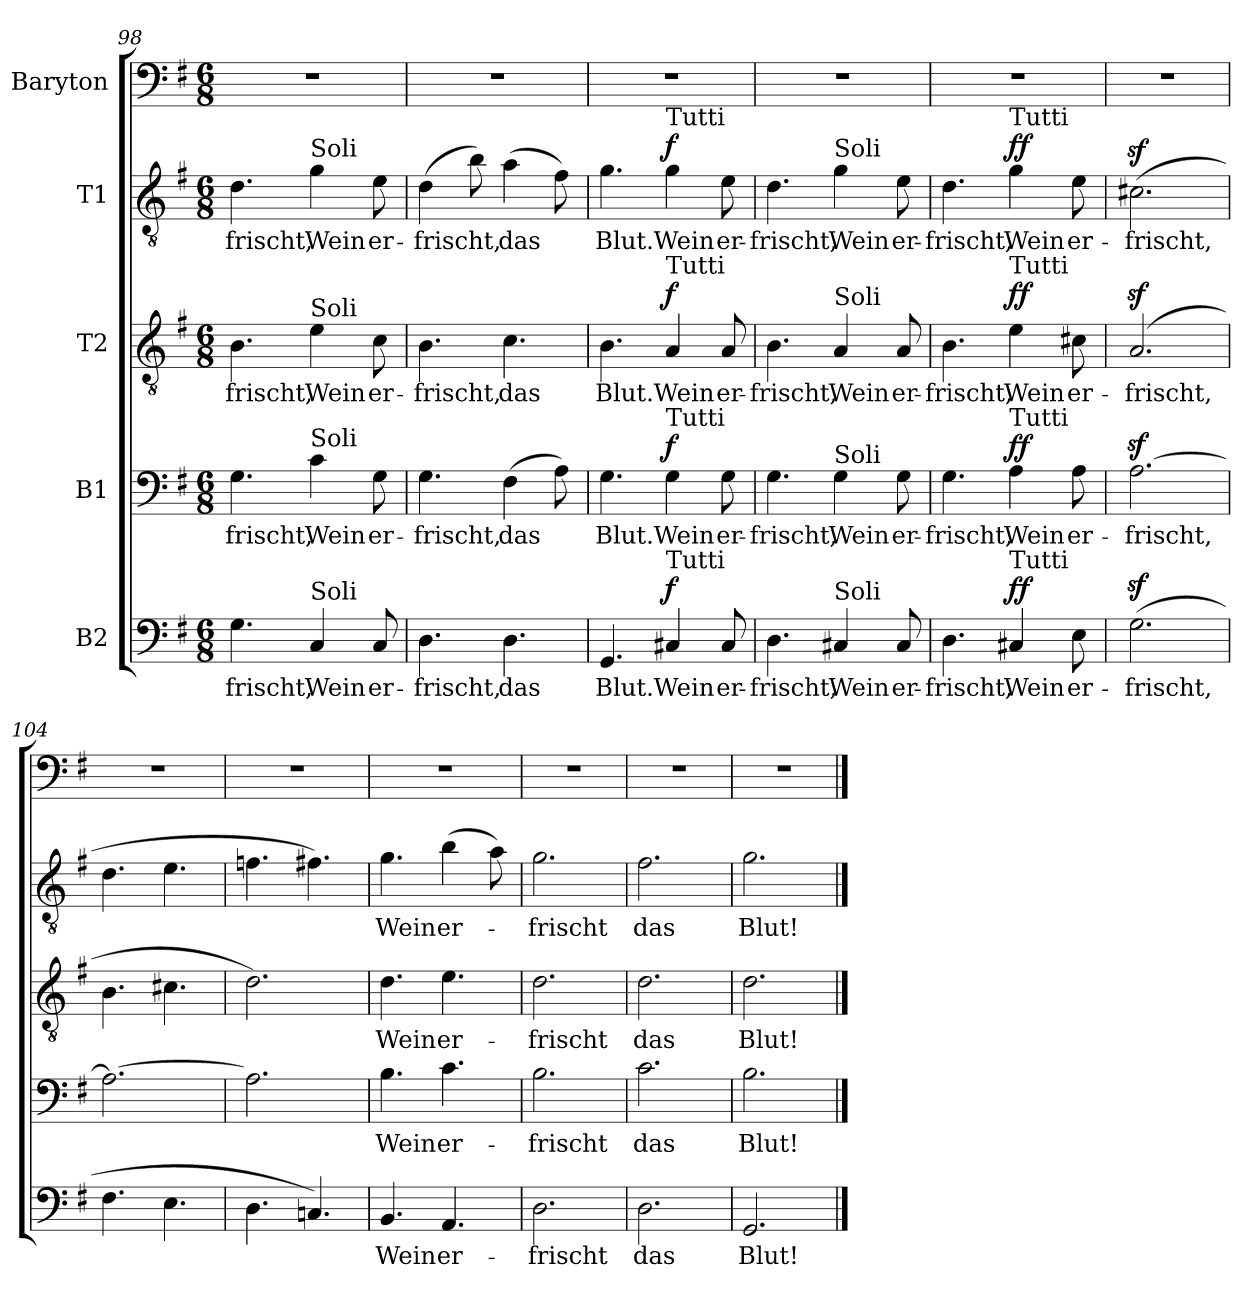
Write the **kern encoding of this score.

**kern	**text	**dynam	**kern	**text	**dynam	**kern	**text	**dynam	**kern	**text	**dynam	**kern
*part5	*part5	*part5	*part4	*part4	*part4	*part3	*part3	*part3	*part2	*part2	*part2	*part1
*staff5	*staff5	*staff5	*staff4	*staff4	*staff4	*staff3	*staff3	*staff3	*staff2	*staff2	*staff2	*staff1
*I"B2	*	*	*I"B1	*	*	*I"T2	*	*	*I"T1	*	*	*I"Baryton
*clefF4	*	*	*clefF4	*	*	*clefGv2	*	*	*clefGv2	*	*	*clefF4
*k[f#]	*	*	*k[f#]	*	*	*k[f#]	*	*	*k[f#]	*	*	*k[f#]
*M6/8	*	*	*M6/8	*	*	*M6/8	*	*	*M6/8	*	*	*M6/8
=98	=98	=98	=98	=98	=98	=98	=98	=98	=98	=98	=98	=98
!	!LO:LY:b	!	!	!LO:LY:b	!	!	!LO:LY:b	!	!	!LO:LY:b	!	!
4.G\	-frischt,	.	4.G\	-frischt,	.	4.B\	-frischt,	.	4.d\	-frischt,	.	2.r
!	!	!	!	!	!	!	!	!	!LO:TX:a:t=Soli	!	!	!
!	!	!	!	!	!	!LO:TX:a:t=Soli	!	!	!	!	!	!
!	!	!	!LO:TX:a:t=Soli	!	!	!	!	!	!	!	!	!
!LO:TX:a:t=Soli	!	!	!	!	!	!	!	!	!	!	!	!
!	!LO:LY:b	!	!	!LO:LY:b	!	!	!LO:LY:b	!	!	!LO:LY:b	!	!
4C/	Wein	.	4c\	Wein	.	4e\	Wein	.	4g\	Wein	.	.
!	!LO:LY:b	!	!	!LO:LY:b	!	!	!LO:LY:b	!	!	!LO:LY:b	!	!
8C/	er-	.	8G\	er-	.	8c\	er-	.	8e\	er-	.	.
=99	=99	=99	=99	=99	=99	=99	=99	=99	=99	=99	=99	=99
!	!LO:LY:b	!	!	!LO:LY:b	!	!	!LO:LY:b	!	!	!LO:LY:b	!	!
4.D\	-frischt,	.	4.G\	-frischt,	.	4.B\	-frischt,	.	(>4d\	-frischt,	.	2.r
.	.	.	.	.	.	.	.	.	8b\)	.	.	.
!	!LO:LY:b	!	!	!LO:LY:b	!	!	!LO:LY:b	!	!	!LO:LY:b	!	!
4.D\	das	.	(>4F#\	das	.	4.c\	das	.	(>4a\	das	.	.
.	.	.	8A\)	.	.	.	.	.	8f#\)	.	.	.
!!LO:PB:g=z
=100	=100	=100	=100	=100	=100	=100	=100	=100	=100	=100	=100	=100
!	!LO:LY:b	!	!	!LO:LY:b	!	!	!LO:LY:b	!	!	!LO:LY:b	!	!
4.GG/	Blut.	.	4.G\	Blut.	.	4.B\	Blut.	.	4.g\	Blut.	.	2.r
!	!	!	!	!	!	!	!	!	!LO:TX:a:t=Tutti	!	!	!
!	!	!	!	!	!	!LO:TX:a:t=Tutti	!	!	!	!	!	!
!	!	!	!LO:TX:a:t=Tutti	!	!	!	!	!	!	!	!	!
!LO:TX:a:t=Tutti	!	!	!	!	!	!	!	!	!	!	!	!
!	!LO:LY:b	!LO:DY:a	!	!LO:LY:b	!LO:DY:a	!	!LO:LY:b	!LO:DY:a	!	!LO:LY:b	!LO:DY:a	!
4C#X/	Wein	f	4G\	Wein	f	4A/	Wein	f	4g\	Wein	f	.
!	!LO:LY:b	!	!	!LO:LY:b	!	!	!LO:LY:b	!	!	!LO:LY:b	!	!
8C#/	er-	.	8G\	er-	.	8A/	er-	.	8e\	er-	.	.
=101	=101	=101	=101	=101	=101	=101	=101	=101	=101	=101	=101	=101
!	!LO:LY:b	!	!	!LO:LY:b	!	!	!LO:LY:b	!	!	!LO:LY:b	!	!
4.D\	-frischt,	.	4.G\	-frischt,	.	4.B\	-frischt,	.	4.d\	-frischt,	.	2.r
!	!	!	!	!	!	!	!	!	!LO:TX:a:t=Soli	!	!	!
!	!	!	!	!	!	!LO:TX:a:t=Soli	!	!	!	!	!	!
!	!	!	!LO:TX:a:t=Soli	!	!	!	!	!	!	!	!	!
!LO:TX:a:t=Soli	!	!	!	!	!	!	!	!	!	!	!	!
!	!LO:LY:b	!	!	!LO:LY:b	!	!	!LO:LY:b	!	!	!LO:LY:b	!	!
4C#X/	Wein	.	4G\	Wein	.	4A/	Wein	.	4g\	Wein	.	.
!	!LO:LY:b	!	!	!LO:LY:b	!	!	!LO:LY:b	!	!	!LO:LY:b	!	!
8C#/	er-	.	8G\	er-	.	8A/	er-	.	8e\	er-	.	.
=102	=102	=102	=102	=102	=102	=102	=102	=102	=102	=102	=102	=102
!	!LO:LY:b	!	!	!LO:LY:b	!	!	!LO:LY:b	!	!	!LO:LY:b	!	!
4.D\	-frischt,	.	4.G\	-frischt,	.	4.B\	-frischt,	.	4.d\	-frischt,	.	2.r
!	!	!	!	!	!	!	!	!	!LO:TX:a:t=Tutti	!	!	!
!	!	!	!	!	!	!LO:TX:a:t=Tutti	!	!	!	!	!	!
!	!	!	!LO:TX:a:t=Tutti	!	!	!	!	!	!	!	!	!
!LO:TX:a:t=Tutti	!	!	!	!	!	!	!	!	!	!	!	!
!	!LO:LY:b	!LO:DY:a	!	!LO:LY:b	!LO:DY:a	!	!LO:LY:b	!LO:DY:a	!	!LO:LY:b	!LO:DY:a	!
4C#X/	Wein	ff	4A\	Wein	ff	4e\	Wein	ff	4g\	Wein	ff	.
!	!LO:LY:b	!	!	!LO:LY:b	!	!	!LO:LY:b	!	!	!LO:LY:b	!	!
8E\	er-	.	8A\	er-	.	8c#X\	er-	.	8e\	er-	.	.
=103	=103	=103	=103	=103	=103	=103	=103	=103	=103	=103	=103	=103
!	!LO:LY:b	!	!	!LO:LY:b	!	!	!LO:LY:b	!	!	!LO:LY:b	!	!
(>2.Gz>\	-frischt,	.	[2.Az>\	-frischt,	.	(>2.Az>/	-frischt,	.	(>2.c#Xz>\	-frischt,	.	2.r
=104	=104	=104	=104	=104	=104	=104	=104	=104	=104	=104	=104	=104
4.F#\	.	.	2.A\_	.	.	4.B\	.	.	4.d\	.	.	2.r
4.E\	.	.	.	.	.	4.c#X\	.	.	4.e\	.	.	.
=105	=105	=105	=105	=105	=105	=105	=105	=105	=105	=105	=105	=105
4.D\	.	.	2.A\]	.	.	2.d\)	.	.	4.fn\	.	.	2.r
4.Cn/)	.	.	.	.	.	.	.	.	4.f#X\)	.	.	.
=106	=106	=106	=106	=106	=106	=106	=106	=106	=106	=106	=106	=106
!	!LO:LY:b	!	!	!LO:LY:b	!	!	!LO:LY:b	!	!	!LO:LY:b	!	!
4.BB/	Wein	.	4.B\	Wein	.	4.d\	Wein	.	4.g\	Wein	.	2.r
!	!LO:LY:b	!	!	!LO:LY:b	!	!	!LO:LY:b	!	!	!LO:LY:b	!	!
4.AA/	er-	.	4.c\	er-	.	4.e\	er-	.	(>4b\	er-	.	.
.	.	.	.	.	.	.	.	.	8a\)	.	.	.
=107	=107	=107	=107	=107	=107	=107	=107	=107	=107	=107	=107	=107
!	!LO:LY:b	!	!	!LO:LY:b	!	!	!LO:LY:b	!	!	!LO:LY:b	!	!
2.D\	-frischt	.	2.B\	-frischt	.	2.d\	-frischt	.	2.g\	-frischt	.	2.r
=108	=108	=108	=108	=108	=108	=108	=108	=108	=108	=108	=108	=108
!	!LO:LY:b	!	!	!LO:LY:b	!	!	!LO:LY:b	!	!	!LO:LY:b	!	!
2.D\	das	.	2.c\	das	.	2.d\	das	.	2.f#\	das	.	2.r
=109	=109	=109	=109	=109	=109	=109	=109	=109	=109	=109	=109	=109
!	!LO:LY:b	!	!	!LO:LY:b	!	!	!LO:LY:b	!	!	!LO:LY:b	!	!
2.GG/	Blut!	.	2.B\	Blut!	.	2.d\	Blut!	.	2.g\	Blut!	.	2.r
==	==	==	==	==	==	==	==	==	==	==	==	==
*-	*-	*-	*-	*-	*-	*-	*-	*-	*-	*-	*-	*-
